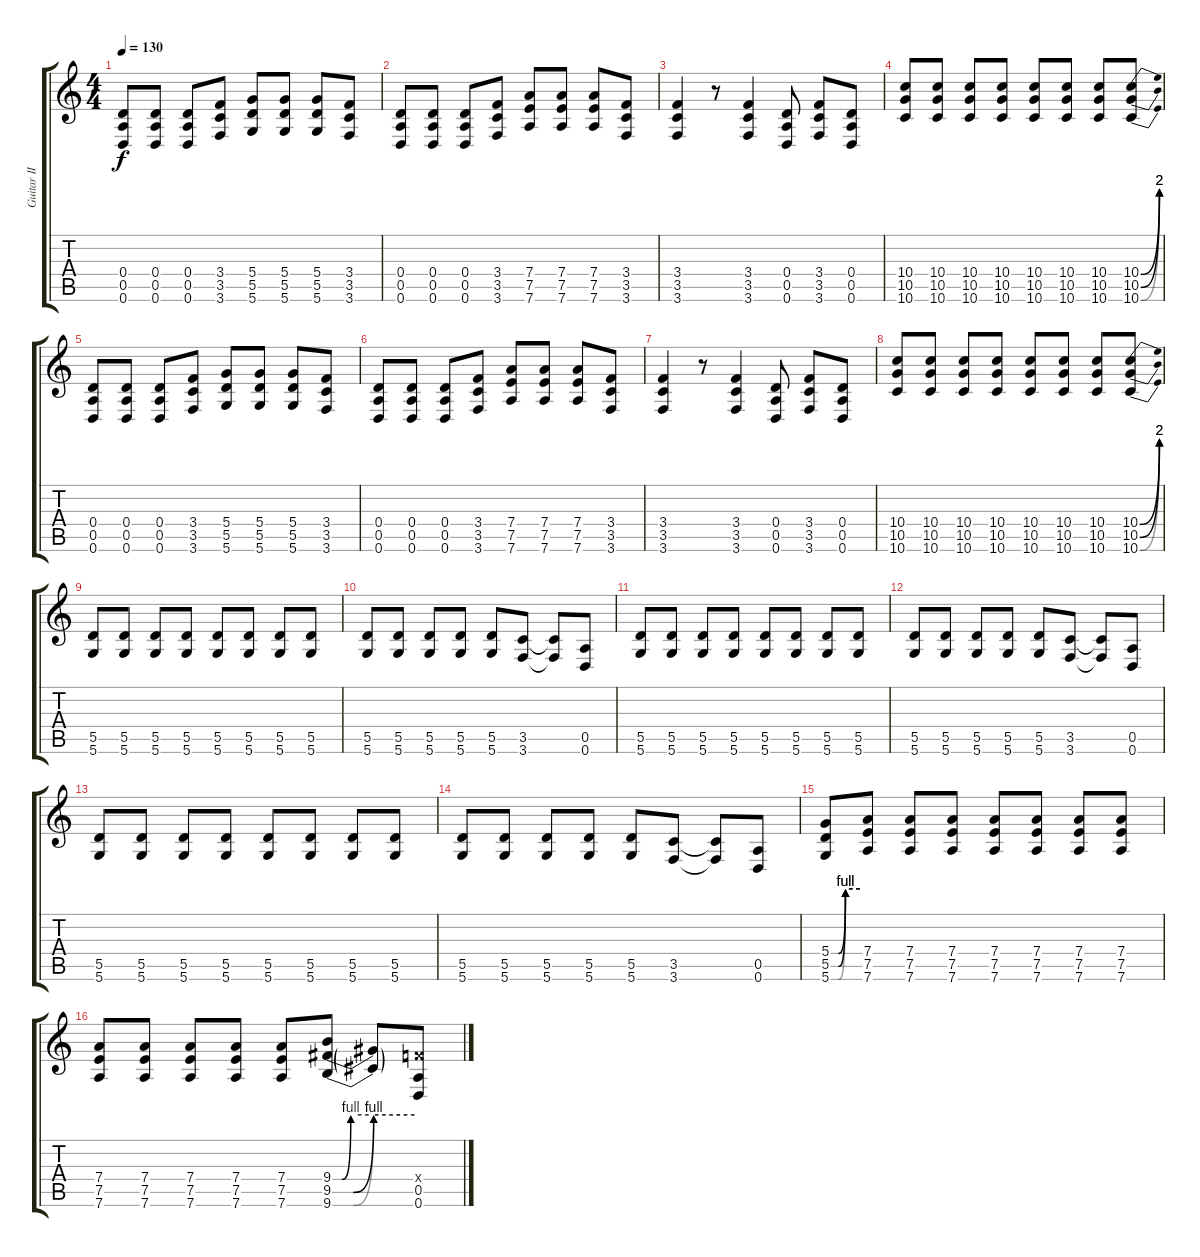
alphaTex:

\track ("Guitar II" "Guitar II") {instrument overdrivenguitar}
\staff {score tabs}
\tuning (E4 B3 G3 D3 A2 D2) {hide}
\ts (4 4)
\tempo 130
\clef g2
\ks c
(0.4 0.5 0.6).8{dy f} (0.4 0.5 0.6).8 (0.4 0.5 0.6).8 (3.4 3.5 3.6).8 (5.4 5.5 5.6).8 (5.4 5.5 5.6).8 (5.4 5.5 5.6).8 (3.4 3.5 3.6).8 |
(0.4 0.5 0.6).8 (0.4 0.5 0.6).8 (0.4 0.5 0.6).8 (3.4 3.5 3.6).8 (7.4 7.5 7.6).8 (7.4 7.5 7.6).8 (7.4 7.5 7.6).8 (3.4 3.5 3.6).8 |
(3.4 3.5 3.6).4 r.8 (3.4 3.5 3.6).4 (0.4 0.5 0.6).8 (3.4 3.5 3.6).8 (0.4 0.5 0.6).8 |
(10.4 10.5 10.6).8 (10.4 10.5 10.6).8 (10.4 10.5 10.6).8 (10.4 10.5 10.6).8 (10.4 10.5 10.6).8 (10.4 10.5 10.6).8 (10.4 10.5 10.6).8 (10.4{be (bend 0 0 60 8)} 10.5{be (bend 0 0 60 8)} 10.6{be (bend 0 0 60 8)}).8 |
(0.4 0.5 0.6).8 (0.4 0.5 0.6).8 (0.4 0.5 0.6).8 (3.4 3.5 3.6).8 (5.4 5.5 5.6).8 (5.4 5.5 5.6).8 (5.4 5.5 5.6).8 (3.4 3.5 3.6).8 |
(0.4 0.5 0.6).8 (0.4 0.5 0.6).8 (0.4 0.5 0.6).8 (3.4 3.5 3.6).8 (7.4 7.5 7.6).8 (7.4 7.5 7.6).8 (7.4 7.5 7.6).8 (3.4 3.5 3.6).8 |
(3.4 3.5 3.6).4 r.8 (3.4 3.5 3.6).4 (0.4 0.5 0.6).8 (3.4 3.5 3.6).8 (0.4 0.5 0.6).8 |
(10.4 10.5 10.6).8 (10.4 10.5 10.6).8 (10.4 10.5 10.6).8 (10.4 10.5 10.6).8 (10.4 10.5 10.6).8 (10.4 10.5 10.6).8 (10.4 10.5 10.6).8 (10.4{be (bend 0 0 60 8)} 10.5{be (bend 0 0 60 8)} 10.6{be (bend 0 0 60 8)}).8 |
(5.5 5.6).8 (5.5 5.6).8 (5.5 5.6).8 (5.5 5.6).8 (5.5 5.6).8 (5.5 5.6).8 (5.5 5.6).8 (5.5 5.6).8 |
(5.5 5.6).8 (5.5 5.6).8 (5.5 5.6).8 (5.5 5.6).8 (5.5 5.6).8 (3.5 3.6).8 (3.5{t} 3.6{t}).8 (0.5 0.6).8 |
(5.5 5.6).8 (5.5 5.6).8 (5.5 5.6).8 (5.5 5.6).8 (5.5 5.6).8 (5.5 5.6).8 (5.5 5.6).8 (5.5 5.6).8 |
(5.5 5.6).8 (5.5 5.6).8 (5.5 5.6).8 (5.5 5.6).8 (5.5 5.6).8 (3.5 3.6).8 (3.5{t} 3.6{t}).8 (0.5 0.6).8 |
(5.5 5.6).8 (5.5 5.6).8 (5.5 5.6).8 (5.5 5.6).8 (5.5 5.6).8 (5.5 5.6).8 (5.5 5.6).8 (5.5 5.6).8 |
(5.5 5.6).8 (5.5 5.6).8 (5.5 5.6).8 (5.5 5.6).8 (5.5 5.6).8 (3.5 3.6).8 (3.5{t} 3.6{t}).8 (0.5 0.6).8 |
(5.4{be (custom 0 0 15 0 30 4 60 4)} 5.5{be (custom 0 0 15 0 30 4 60 4)} 5.6{be (custom 0 0 15 0 30 4 60 4)}).8 (7.4 7.5 7.6).8 (7.4 7.5 7.6).8 (7.4 7.5 7.6).8 (7.4 7.5 7.6).8 (7.4 7.5 7.6).8 (7.4 7.5 7.6).8 (7.4 7.5 7.6).8 |
(7.4 7.5 7.6).8 (7.4 7.5 7.6).8 (7.4 7.5 7.6).8 (7.4 7.5 7.6).8 (7.4 7.5 7.6).8 (9.4{be (custom 0 0 15 0 30 4 60 4)} 9.5{be (custom 0 0 15 0 30 4 60 4)} 9.6{be (custom 0 0 15 0 30 4 60 4)}).8 (9.5{t} 9.6{t}).8 (3.4{x} 0.5 0.6).8
